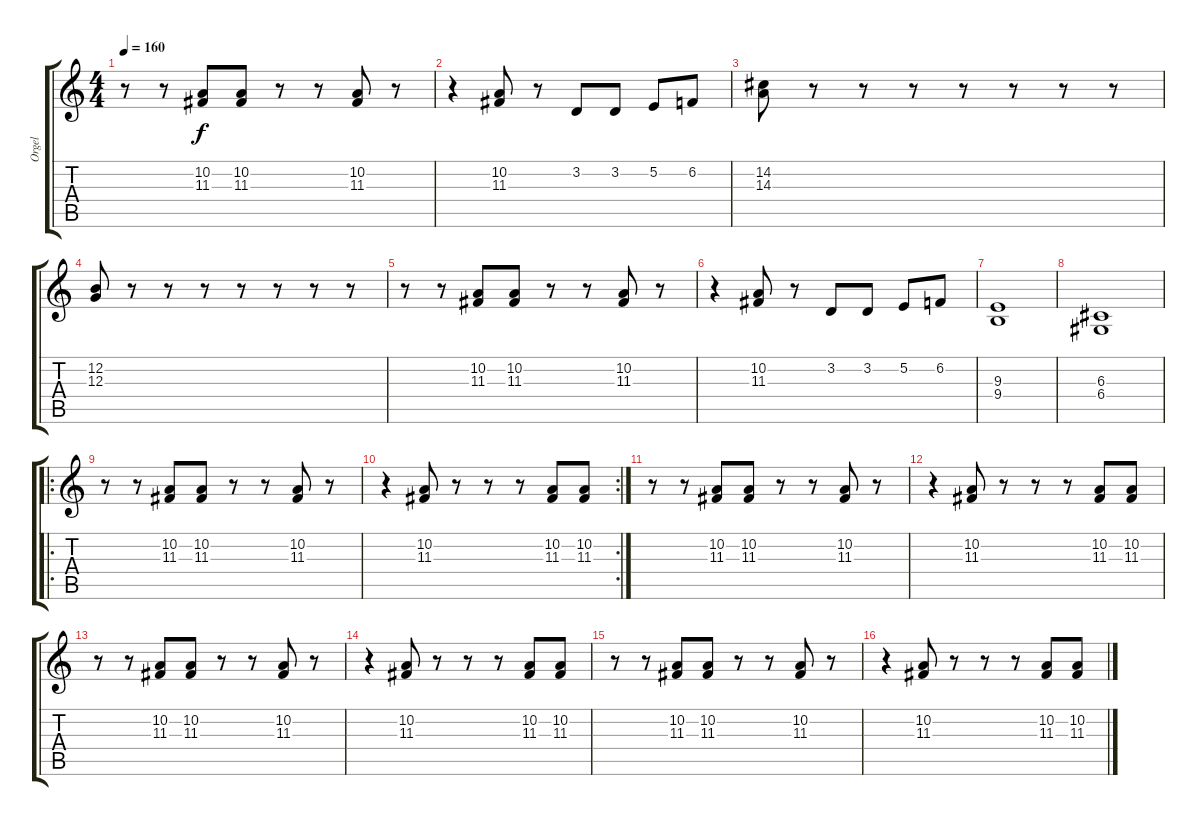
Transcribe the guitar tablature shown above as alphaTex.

\track ("Orgel" "Orgel") {instrument reedorgan}
\staff {score tabs}
\tuning (E4 B3 G3 D3 A2 E2) {hide}
\ts (4 4)
\tempo 160
\clef g2
\ks c
r.8{dy f} r.8 (10.2 11.3).8 (10.2 11.3).8 r.8 r.8 (10.2 11.3).8 r.8 |
r.4 (10.2 11.3).8 r.8 3.2.8 3.2.8 5.2.8 6.2.8 |
(14.2 14.3).8 r.8 r.8 r.8 r.8 r.8 r.8 r.8 |
(12.2 12.3).8 r.8 r.8 r.8 r.8 r.8 r.8 r.8 |
r.8 r.8 (10.2 11.3).8 (10.2 11.3).8 r.8 r.8 (10.2 11.3).8 r.8 |
r.4 (10.2 11.3).8 r.8 3.2.8 3.2.8 5.2.8 6.2.8 |
(9.3 9.4).1 |
(6.3 6.4).1 |
\ro
r.8 r.8 (10.2 11.3).8 (10.2 11.3).8 r.8 r.8 (10.2 11.3).8 r.8 |
\rc 2
r.4 (10.2 11.3).8 r.8 r.8 r.8 (10.2 11.3).8 (10.2 11.3).8 |
r.8 r.8 (10.2 11.3).8 (10.2 11.3).8 r.8 r.8 (10.2 11.3).8 r.8 |
r.4 (10.2 11.3).8 r.8 r.8 r.8 (10.2 11.3).8 (10.2 11.3).8 |
r.8 r.8 (10.2 11.3).8 (10.2 11.3).8 r.8 r.8 (10.2 11.3).8 r.8 |
r.4 (10.2 11.3).8 r.8 r.8 r.8 (10.2 11.3).8 (10.2 11.3).8 |
r.8 r.8 (10.2 11.3).8 (10.2 11.3).8 r.8 r.8 (10.2 11.3).8 r.8 |
r.4 (10.2 11.3).8 r.8 r.8 r.8 (10.2 11.3).8 (10.2 11.3).8
